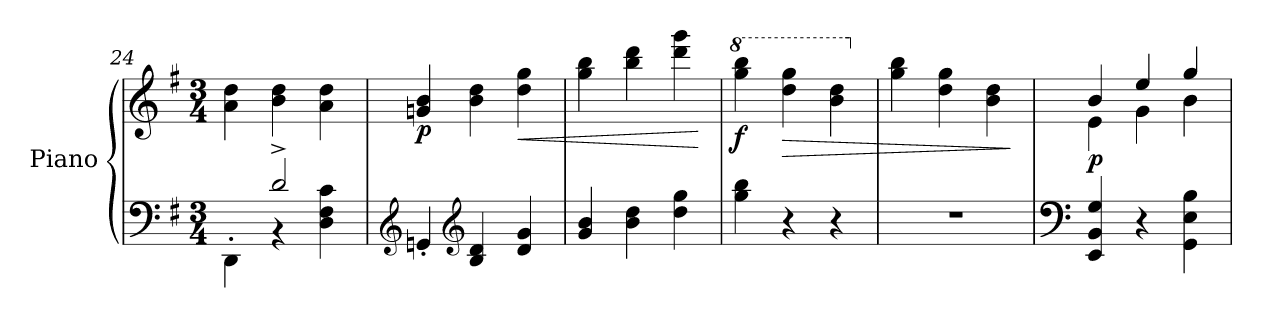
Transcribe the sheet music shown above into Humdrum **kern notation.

**kern	**kern	**dynam
*part1	*part1	*part1
*staff2	*staff1	*staff1/2
*I"Piano	*	*
*I'Pno.	*	*
*clefF4	*clefG2	*
*k[f#]	*k[f#]	*
*M3/4	*M3/4	*
=24	=24	=24
*^	*	*
4rAyy	4DD'\	4a\ 4dd\	.
2d^/	4r	4b\ 4dd\	.
.	4D\ 4F#\ 4c\	4a\ 4dd\	.
=25	=25	=25	=25
!	!	!	!LO:DY:b
*v	*v	*	*
4GGn'/	4gn/ 4b/	p
*clefG2	*	*
4B/ 4d/	4b\ 4dd\	.
!	!	!LO:HP:b
4d/ 4g/	4dd\ 4gg\	<
!!LO:LB:g=z
=26	=26	=26
4g/ 4b/	4gg\ 4bb\	.
4b\ 4dd\	4bb\ 4ddd\	.
4dd\ 4gg\	4ddd\ 4ggg\	.
.	.	[
=27	=27	=27
*	*8va	*
!	!	!LO:DY:b
4gg\ 4bb\	4ggg\ 4bbb\	f
!	!	!LO:HP:b
4r	4ddd\ 4ggg\	>
4r	4bb\ 4ddd\	.
=28	=28	=28
*	*X8va	*
2.r	4gg\ 4bb\	.
.	4dd\ 4gg\	.
.	4b\ 4dd\	.
.	.	]
=29	=29	=29
*clefF4	*	*
*	*^	*
!	!	!	!LO:DY:b
4EE/ 4BB/ 4G/	4b/	4e\	p
4r	4ee/	4g\	.
4GG\ 4E\ 4B\	4gg/	4b\	.
*	*v	*v	*
=	=	=
*-	*-	*-
